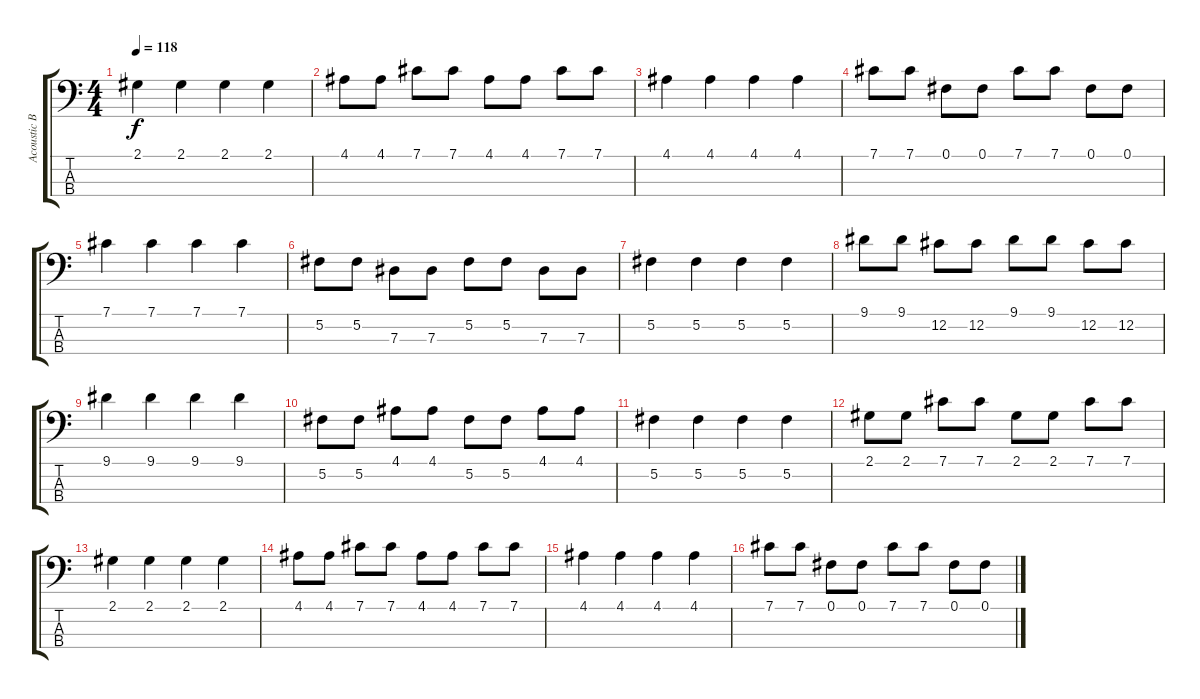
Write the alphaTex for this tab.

\track ("Acoustic Bass" "Acoustic B") {instrument electricguitarjazz}
\staff {score tabs}
\tuning (Gb2 Db2 Ab1 Eb1) {hide}
\ts (4 4)
\tempo 118
\clef f4
\ks c
2.1.4{dy f} 2.1.4 2.1.4 2.1.4 |
4.1.8 4.1.8 7.1.8 7.1.8 4.1.8 4.1.8 7.1.8 7.1.8 |
4.1.4 4.1.4 4.1.4 4.1.4 |
7.1.8 7.1.8 0.1.8 0.1.8 7.1.8 7.1.8 0.1.8 0.1.8 |
7.1.4 7.1.4 7.1.4 7.1.4 |
5.2.8 5.2.8 7.3.8 7.3.8 5.2.8 5.2.8 7.3.8 7.3.8 |
5.2.4 5.2.4 5.2.4 5.2.4 |
9.1.8 9.1.8 12.2.8 12.2.8 9.1.8 9.1.8 12.2.8 12.2.8 |
9.1.4 9.1.4 9.1.4 9.1.4 |
5.2.8 5.2.8 4.1.8 4.1.8 5.2.8 5.2.8 4.1.8 4.1.8 |
5.2.4 5.2.4 5.2.4 5.2.4 |
2.1.8 2.1.8 7.1.8 7.1.8 2.1.8 2.1.8 7.1.8 7.1.8 |
2.1.4 2.1.4 2.1.4 2.1.4 |
4.1.8 4.1.8 7.1.8 7.1.8 4.1.8 4.1.8 7.1.8 7.1.8 |
4.1.4 4.1.4 4.1.4 4.1.4 |
7.1.8 7.1.8 0.1.8 0.1.8 7.1.8 7.1.8 0.1.8 0.1.8
